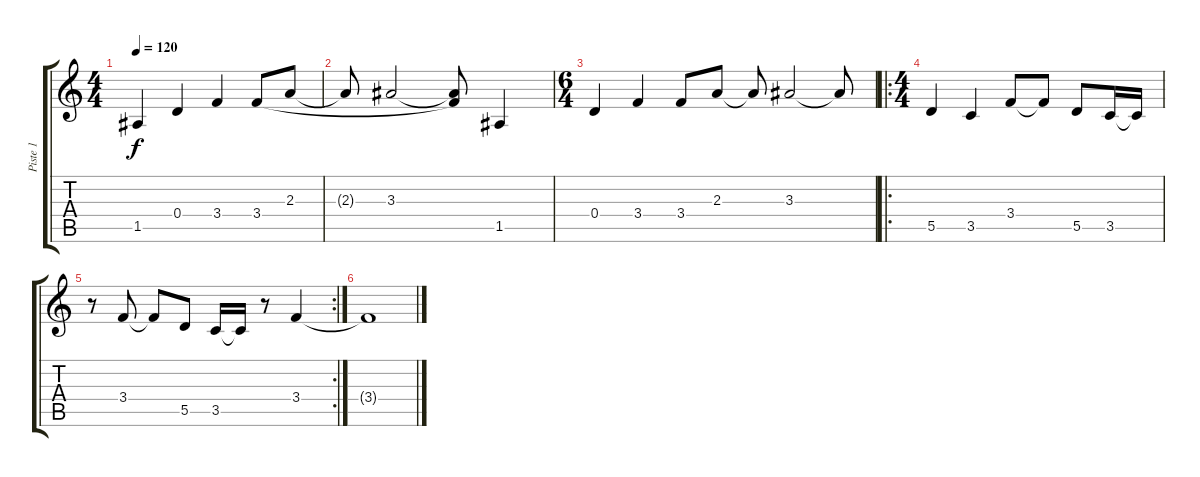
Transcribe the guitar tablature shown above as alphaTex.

\track ("Piste 1" "Piste 1") {instrument electricguitarclean}
\staff {score tabs}
\tuning (E4 B3 G3 D3 A2 D2) {hide}
\ts (4 4)
\tempo 120
\clef g2
\ks c
1.5.4{dy f} 0.4.4 3.4.4 3.4.8 2.3.8 |
2.3{t}.8 3.3.2 (3.3{t} 3.4{t}).8 1.5.4 |
\ts (6 4)
0.4.4 3.4.4 3.4.8 2.3.8 2.3{t}.8 3.3.2 3.3{t}.8 |
\ro
\ts (4 4)
5.5.4 3.5.4 3.4.8 3.4{t}.8 5.5.8 3.5.16 3.5{t}.16 |
\rc 2
r.8 3.4.8 3.4{t}.8 5.5.8 3.5.16 3.5{t}.16 r.8 3.4.4 |
3.4{t}.1
